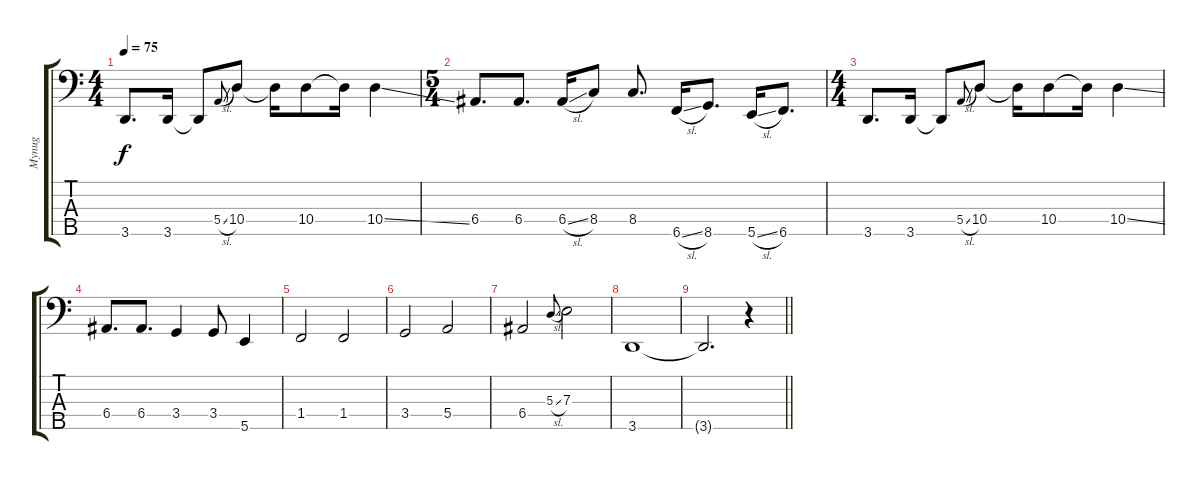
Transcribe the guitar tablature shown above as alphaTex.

\track ("Mynug" "Mynug") {instrument electricbassfinger}
\staff {score tabs}
\tuning (G2 D2 A1 E1 B0) {hide}
\ts (4 4)
\tempo 75
\clef f4
\ks c
3.5.8{d dy f} 3.5.16 3.5{t}.8 5.4{sl}.8{gr onbeat} 10.4.8 10.4{t}.16 10.4.8 10.4{t}.16 10.4{ss}.4 |
\ts (5 4)
6.4.8{d} 6.4.8{d} 6.4{sl}.16 8.4.8 8.4.8{d} 6.5{sl}.16 8.5.8{d} 5.5{sl}.16 6.5.8{d} |
\ts (4 4)
3.5.8{d} 3.5.16 3.5{t}.8 5.4{sl}.8{gr onbeat} 10.4.8 10.4{t}.16 10.4.8 10.4{t}.16 10.4{ss}.4 |
6.4.8{d} 6.4.8{d} 3.4.4 3.4.8 5.5.4 |
1.4.2 1.4.2 |
3.4.2 5.4.2 |
6.4.2 5.3{sl}.8{gr onbeat} 7.3.2 |
3.5.1 |
\barLineRight lightlight
3.5{t}.2{d} r.4
